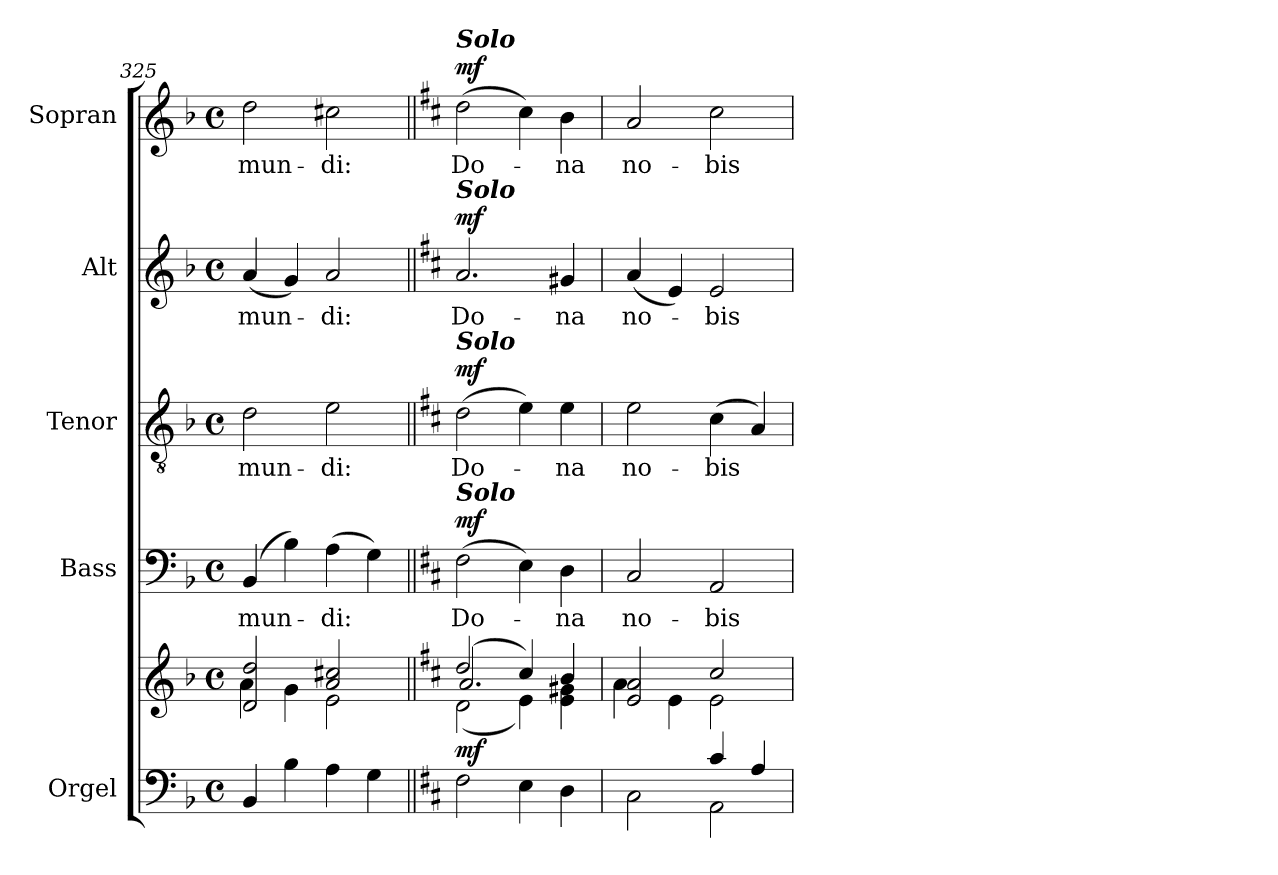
**kern	**kern	**dynam	**kern	**text	**dynam	**kern	**text	**dynam	**kern	**text	**dynam	**kern	**text	**dynam
*part5	*part5	*part5	*part4	*part4	*part4	*part3	*part3	*part3	*part2	*part2	*part2	*part1	*part1	*part1
*staff6	*staff5	*staff5/6	*staff4	*staff4	*staff4	*staff3	*staff3	*staff3	*staff2	*staff2	*staff2	*staff1	*staff1	*staff1
*I"Orgel	*	*	*I"Bass	*	*	*I"Tenor	*	*	*I"Alt	*	*	*I"Sopran	*	*
*I'Org.	*	*	*I'B.	*	*	*I'T.	*	*	*I'A.	*	*	*I'S.	*	*
*clefF4	*clefG2	*	*clefF4	*	*	*clefGv2	*	*	*clefG2	*	*	*clefG2	*	*
*k[b-]	*k[b-]	*	*k[b-]	*	*	*k[b-]	*	*	*k[b-]	*	*	*k[b-]	*	*
*F:	*F:	*	*F:	*	*	*F:	*	*	*F:	*	*	*F:	*	*
*M4/4	*M4/4	*	*M4/4	*	*	*M4/4	*	*	*M4/4	*	*	*M4/4	*	*
*met(c)	*met(c)	*	*met(c)	*	*	*met(c)	*	*	*met(c)	*	*	*met(c)	*	*
=325	=325	=325	=325	=325	=325	=325	=325	=325	=325	=325	=325	=325	=325	=325
*	*^	*	*	*	*	*	*	*	*	*	*	*	*	*
4BB-/	2d/ 2dd/	4a\	.	(4BB-/	mun-	.	2d\	mun-	.	(4a/	mun-	.	2dd\	mun-	.
4B-\	.	4g\	.	4B-\)	.	.	.	.	.	4g/)	.	.	.	.	.
4A\	2a/ 2cc#X/	2e\	.	(4A\	-di:	.	2e\	-di:	.	2a/	-di:	.	2cc#X\	-di:	.
4G\	.	.	.	4G\)	.	.	.	.	.	.	.	.	.	.	.
*	*v	*v	*	*	*	*	*	*	*	*	*	*	*	*	*
=326||	=326||	=326||	=326||	=326||	=326||	=326||	=326||	=326||	=326||	=326||	=326||	=326||	=326||	=326||
*k[f#c#]	*k[f#c#]	*	*k[f#c#]	*	*	*k[f#c#]	*	*	*k[f#c#]	*	*	*k[f#c#]	*	*
*D:	*D:	*	*D:	*	*	*D:	*	*	*D:	*	*	*D:	*	*
*	*^	*	*	*	*	*	*	*	*	*	*	*	*	*
*	*	*^	*	*	*	*	*	*	*	*	*	*	*	*	*
!	!	!	!	!	!	!	!	!	!	!	!	!	!	!LO:TX:a:Bi:t=Solo	!	!
!	!	!	!	!	!	!	!	!	!	!	!LO:TX:a:Bi:t=Solo	!	!	!	!	!
!	!	!	!	!	!	!	!	!LO:TX:a:Bi:t=Solo	!	!	!	!	!	!	!	!
!	!	!	!	!	!LO:TX:a:Bi:t=Solo	!	!	!	!	!	!	!	!	!	!	!
!	!	!	!	!LO:DY:b	!	!	!LO:DY:a	!	!	!LO:DY:a	!	!	!LO:DY:a	!	!	!LO:DY:a
2F#\	(2dd/	(2d\	2.a/	mf	(2F#\	Do-	mf	(2d\	Do-	mf	2.a/	Do-	mf	(2dd\	Do-	mf
4E\	4cc#/)	4e\)	.	.	4E\)	.	.	4e\)	.	.	.	.	.	4cc#\)	.	.
4D\	4b/	4e\ 4g#X\	4ryy	.	4D\	-na	.	4e\	-na	.	4g#X/	-na	.	4b\	-na	.
*	*	*v	*v	*	*	*	*	*	*	*	*	*	*	*	*	*
=327	=327	=327	=327	=327	=327	=327	=327	=327	=327	=327	=327	=327	=327	=327	=327
*^	*	*	*	*	*	*	*	*	*	*	*	*	*	*	*
2ryy	2C#\	2e/ 2a/	4a\	.	2C#/	no-	.	2e\	no-	.	(4a/	no-	.	2a/	no-	.
.	.	.	4e\	.	.	.	.	.	.	.	4e/)	.	.	.	.	.
4c#/	2AA\	2cc#/	2e\	.	2AA/	-bis	.	(4c#\	-bis	.	2e/	-bis	.	2cc#\	-bis	.
4A/	.	.	.	.	.	.	.	4A/)	.	.	.	.	.	.	.	.
*v	*v	*	*	*	*	*	*	*	*	*	*	*	*	*	*	*
*	*v	*v	*	*	*	*	*	*	*	*	*	*	*	*	*
=	=	=	=	=	=	=	=	=	=	=	=	=	=	=
*-	*-	*-	*-	*-	*-	*-	*-	*-	*-	*-	*-	*-	*-	*-
